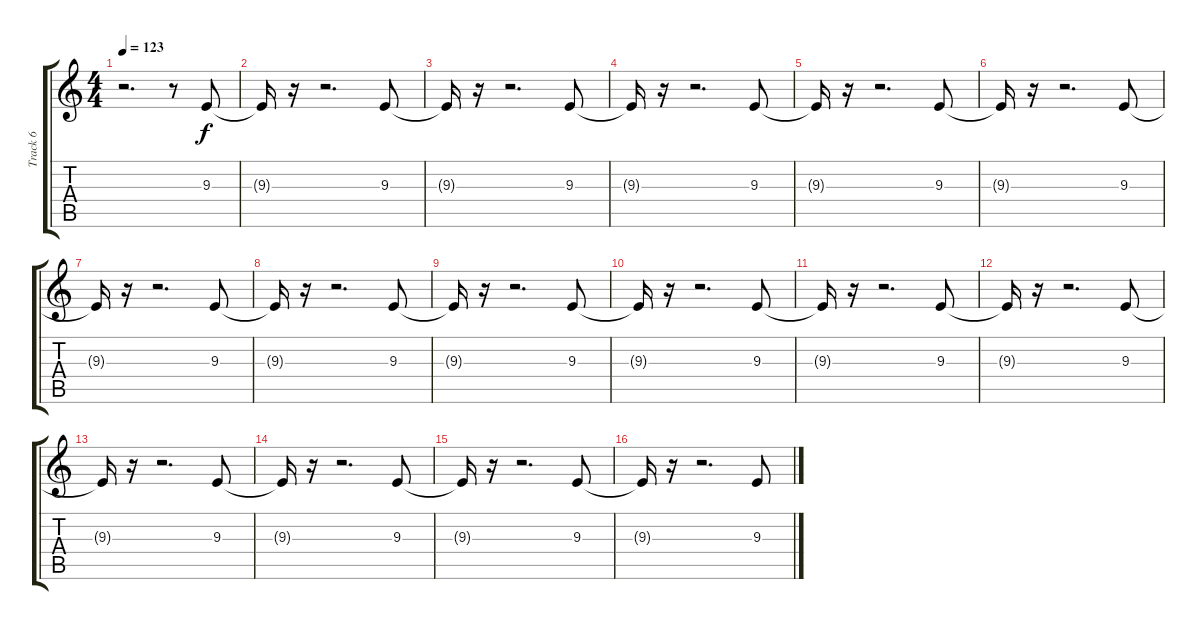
\track ("Track 6" "Track 6") {instrument birdtweet}
\staff {score tabs}
\tuning (E4 B3 G3 D3 A2 E2) {hide}
\ts (4 4)
\tempo 123
\clef g2
\ks c
r.2{d dy f} r.8 9.3.8 |
9.3{t}.16 r.16 r.2{d} 9.3.8 |
9.3{t}.16 r.16 r.2{d} 9.3.8 |
9.3{t}.16 r.16 r.2{d} 9.3.8 |
9.3{t}.16 r.16 r.2{d} 9.3.8 |
9.3{t}.16 r.16 r.2{d} 9.3.8 |
9.3{t}.16 r.16 r.2{d} 9.3.8 |
9.3{t}.16 r.16 r.2{d} 9.3.8 |
9.3{t}.16 r.16 r.2{d} 9.3.8 |
9.3{t}.16 r.16 r.2{d} 9.3.8 |
9.3{t}.16 r.16 r.2{d} 9.3.8 |
9.3{t}.16 r.16 r.2{d} 9.3.8 |
9.3{t}.16 r.16 r.2{d} 9.3.8 |
9.3{t}.16 r.16 r.2{d} 9.3.8 |
9.3{t}.16 r.16 r.2{d} 9.3.8 |
9.3{t}.16 r.16 r.2{d} 9.3.8
